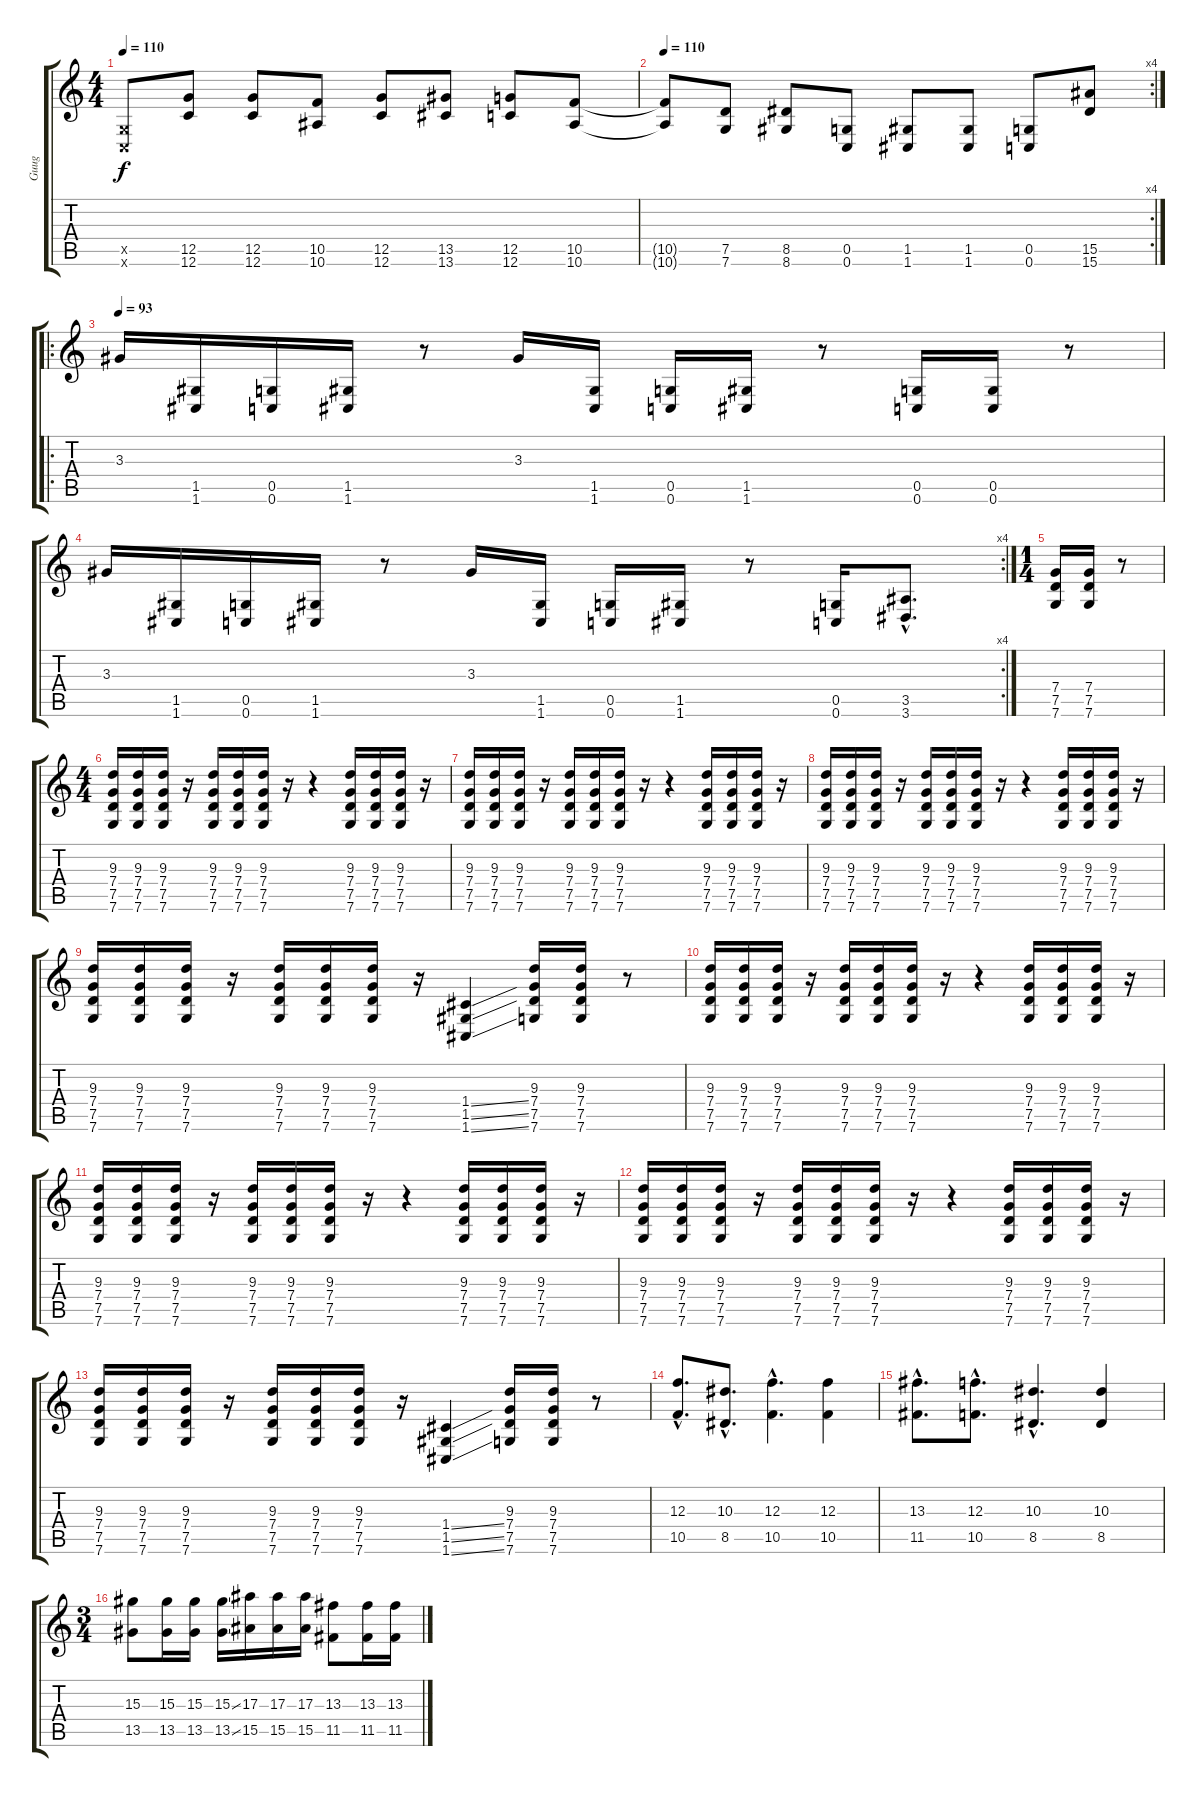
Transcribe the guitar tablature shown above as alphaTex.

\track ("Guug" "Guug") {instrument overdrivenguitar}
\staff {score tabs}
\tuning (D4 A3 F3 C3 G2 C2) {hide}
\ts (4 4)
\tempo 110
\clef g2
\ks c
(0.5{x} 0.6{x}).8{dy f} (12.5 12.6).8 (12.5 12.6).8 (10.5 10.6).8 (12.5 12.6).8 (13.5 13.6).8 (12.5 12.6).8 (10.5 10.6).8 |
\rc 4
\tempo 110
(10.5{t} 10.6{t}).8 (7.5 7.6).8 (8.5 8.6).8 (0.5 0.6).8 (1.5 1.6).8 (1.5 1.6).8 (0.5 0.6).8 (15.5 15.6).8 |
\ro
\tempo 93
3.3.16 (1.5 1.6).16 (0.5 0.6).16 (1.5 1.6).16 r.8 3.3.16 (1.5 1.6).16 (0.5 0.6).16 (1.5 1.6).16 r.8 (0.5 0.6).16 (0.5 0.6).16 r.8 |
\rc 4
3.3.16 (1.5 1.6).16 (0.5 0.6).16 (1.5 1.6).16 r.8 3.3.16 (1.5 1.6).16 (0.5 0.6).16 (1.5 1.6).16 r.8 (0.5 0.6).16 (3.5{hac} 3.6{hac}).8{d} |
\ts (1 4)
(7.4 7.5 7.6).16 (7.4 7.5 7.6).16 r.8 |
\ts (4 4)
(9.3 7.4 7.5 7.6).16 (9.3 7.4 7.5 7.6).16 (9.3 7.4 7.5 7.6).16 r.16 (9.3 7.4 7.5 7.6).16 (9.3 7.4 7.5 7.6).16 (9.3 7.4 7.5 7.6).16 r.16 r.4 (9.3 7.4 7.5 7.6).16 (9.3 7.4 7.5 7.6).16 (9.3 7.4 7.5 7.6).16 r.16 |
(9.3 7.4 7.5 7.6).16 (9.3 7.4 7.5 7.6).16 (9.3 7.4 7.5 7.6).16 r.16 (9.3 7.4 7.5 7.6).16 (9.3 7.4 7.5 7.6).16 (9.3 7.4 7.5 7.6).16 r.16 r.4 (9.3 7.4 7.5 7.6).16 (9.3 7.4 7.5 7.6).16 (9.3 7.4 7.5 7.6).16 r.16 |
(9.3 7.4 7.5 7.6).16 (9.3 7.4 7.5 7.6).16 (9.3 7.4 7.5 7.6).16 r.16 (9.3 7.4 7.5 7.6).16 (9.3 7.4 7.5 7.6).16 (9.3 7.4 7.5 7.6).16 r.16 r.4 (9.3 7.4 7.5 7.6).16 (9.3 7.4 7.5 7.6).16 (9.3 7.4 7.5 7.6).16 r.16 |
(9.3 7.4 7.5 7.6).16 (9.3 7.4 7.5 7.6).16 (9.3 7.4 7.5 7.6).16 r.16 (9.3 7.4 7.5 7.6).16 (9.3 7.4 7.5 7.6).16 (9.3 7.4 7.5 7.6).16 r.16 (1.4{ss} 1.5{ss} 1.6{ss}).4 (9.3 7.4 7.5 7.6).16 (9.3 7.4 7.5 7.6).16 r.8 |
(9.3 7.4 7.5 7.6).16 (9.3 7.4 7.5 7.6).16 (9.3 7.4 7.5 7.6).16 r.16 (9.3 7.4 7.5 7.6).16 (9.3 7.4 7.5 7.6).16 (9.3 7.4 7.5 7.6).16 r.16 r.4 (9.3 7.4 7.5 7.6).16 (9.3 7.4 7.5 7.6).16 (9.3 7.4 7.5 7.6).16 r.16 |
(9.3 7.4 7.5 7.6).16 (9.3 7.4 7.5 7.6).16 (9.3 7.4 7.5 7.6).16 r.16 (9.3 7.4 7.5 7.6).16 (9.3 7.4 7.5 7.6).16 (9.3 7.4 7.5 7.6).16 r.16 r.4 (9.3 7.4 7.5 7.6).16 (9.3 7.4 7.5 7.6).16 (9.3 7.4 7.5 7.6).16 r.16 |
(9.3 7.4 7.5 7.6).16 (9.3 7.4 7.5 7.6).16 (9.3 7.4 7.5 7.6).16 r.16 (9.3 7.4 7.5 7.6).16 (9.3 7.4 7.5 7.6).16 (9.3 7.4 7.5 7.6).16 r.16 r.4 (9.3 7.4 7.5 7.6).16 (9.3 7.4 7.5 7.6).16 (9.3 7.4 7.5 7.6).16 r.16 |
(9.3 7.4 7.5 7.6).16 (9.3 7.4 7.5 7.6).16 (9.3 7.4 7.5 7.6).16 r.16 (9.3 7.4 7.5 7.6).16 (9.3 7.4 7.5 7.6).16 (9.3 7.4 7.5 7.6).16 r.16 (1.4{ss} 1.5{ss} 1.6{ss}).4 (9.3 7.4 7.5 7.6).16 (9.3 7.4 7.5 7.6).16 r.8 |
(12.3{hac} 10.5{hac}).8{d} (10.3{hac} 8.5{hac}).8{d} (12.3{hac} 10.5{hac}).4{d} (12.3 10.5).4 |
(13.3{hac} 11.5{hac}).8{d} (12.3{hac} 10.5{hac}).8{d} (10.3{hac} 8.5{hac}).4{d} (10.3 8.5).4 |
\ts (3 4)
(15.3 13.5).8 (15.3 13.5).16 (15.3 13.5).16 (15.3{ss} 13.5{ss}).16 (17.3 15.5).16 (17.3 15.5).16 (17.3 15.5).16 (13.3 11.5).8 (13.3 11.5).16 (13.3 11.5).16
